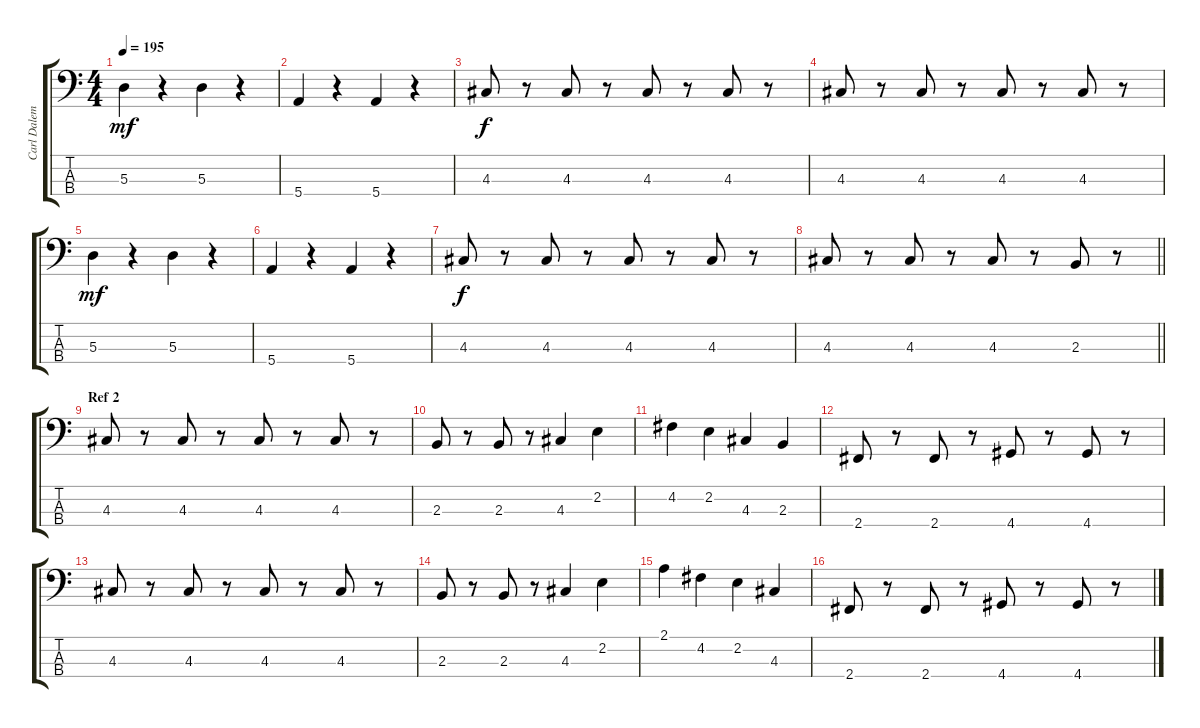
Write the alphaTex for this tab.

\track ("Carl Dalemo (bass)" "Carl Dalem") {instrument electricbasspick}
\staff {score tabs}
\tuning (G2 D2 A1 E1) {hide}
\ts (4 4)
\tempo 195
\clef f4
\ks c
5.3.4{dy mf} r.4 5.3.4 r.4 |
5.4.4 r.4 5.4.4 r.4 |
4.3.8{dy f} r.8 4.3.8 r.8 4.3.8 r.8 4.3.8 r.8 |
4.3.8 r.8 4.3.8 r.8 4.3.8 r.8 4.3.8 r.8 |
5.3.4{dy mf} r.4 5.3.4 r.4 |
5.4.4 r.4 5.4.4 r.4 |
4.3.8{dy f} r.8 4.3.8 r.8 4.3.8 r.8 4.3.8 r.8 |
\barLineRight lightlight
4.3.8 r.8 4.3.8 r.8 4.3.8 r.8 2.3.8 r.8 |
\section ("" "Ref 2")
4.3.8 r.8 4.3.8 r.8 4.3.8 r.8 4.3.8 r.8 |
2.3.8 r.8 2.3.8 r.8 4.3.4 2.2.4 |
4.2.4 2.2.4 4.3.4 2.3.4 |
2.4.8 r.8 2.4.8 r.8 4.4.8 r.8 4.4.8 r.8 |
4.3.8 r.8 4.3.8 r.8 4.3.8 r.8 4.3.8 r.8 |
2.3.8 r.8 2.3.8 r.8 4.3.4 2.2.4 |
2.1.4 4.2.4 2.2.4 4.3.4 |
2.4.8 r.8 2.4.8 r.8 4.4.8 r.8 4.4.8 r.8
